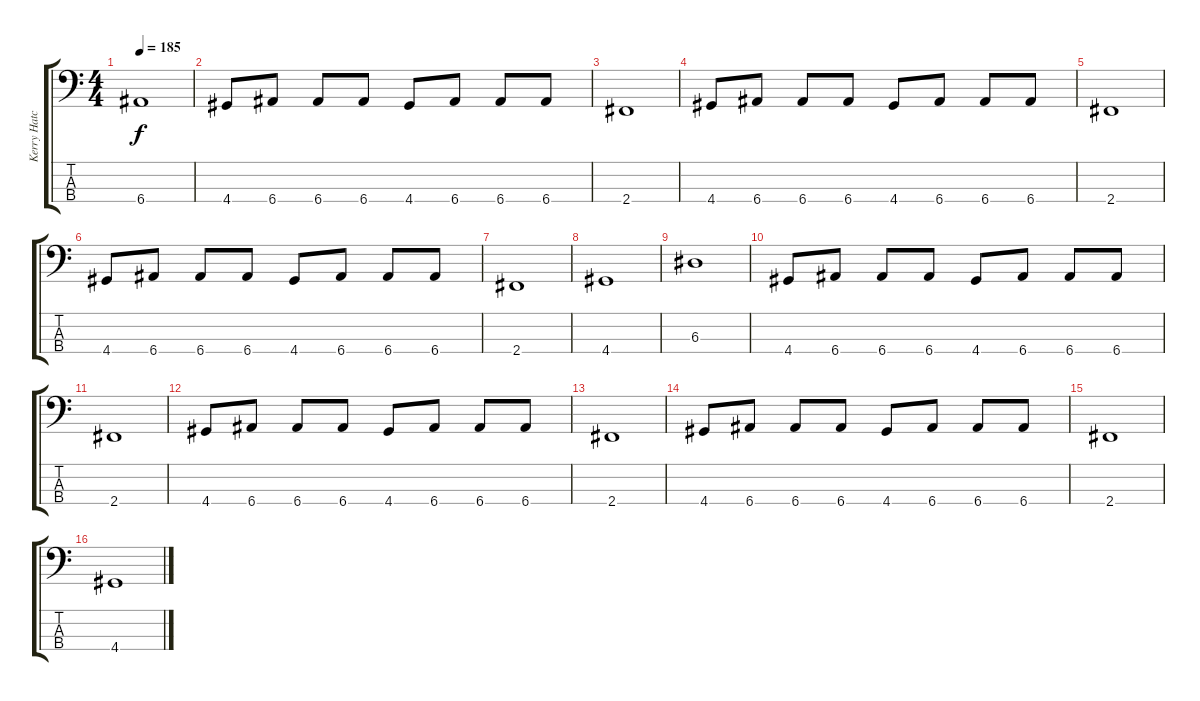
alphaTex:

\track ("Kerry Hatch" "Kerry Hatc") {instrument electricbasspick}
\staff {score tabs}
\tuning (G2 D2 A1 E1) {hide}
\ts (4 4)
\tempo 185
\clef f4
\ks c
6.4.1{dy f} |
4.4.8 6.4.8 6.4.8 6.4.8 4.4.8 6.4.8 6.4.8 6.4.8 |
2.4.1 |
4.4.8 6.4.8 6.4.8 6.4.8 4.4.8 6.4.8 6.4.8 6.4.8 |
2.4.1 |
4.4.8 6.4.8 6.4.8 6.4.8 4.4.8 6.4.8 6.4.8 6.4.8 |
2.4.1 |
4.4.1 |
6.3.1 |
4.4.8 6.4.8 6.4.8 6.4.8 4.4.8 6.4.8 6.4.8 6.4.8 |
2.4.1 |
4.4.8 6.4.8 6.4.8 6.4.8 4.4.8 6.4.8 6.4.8 6.4.8 |
2.4.1 |
4.4.8 6.4.8 6.4.8 6.4.8 4.4.8 6.4.8 6.4.8 6.4.8 |
2.4.1 |
4.4.1
